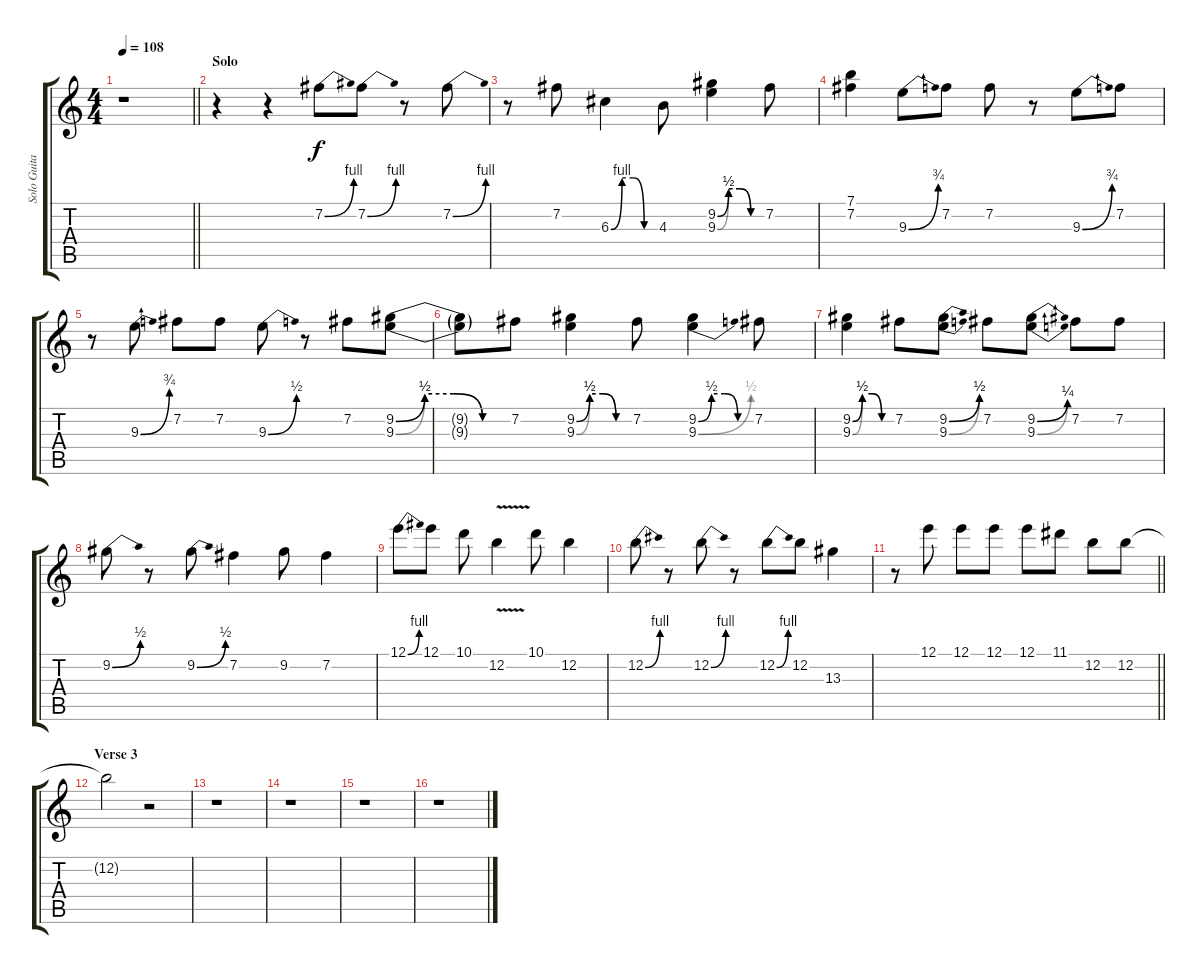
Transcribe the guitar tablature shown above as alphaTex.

\track ("Solo Guitar" "Solo Guita") {instrument overdrivenguitar}
\staff {score tabs}
\tuning (E4 B3 G3 D3 A2 E2) {hide}
\ts (4 4)
\tempo 108
\clef g2
\barLineRight lightlight
\ks c
r.1{dy f} |
\section ("" "Solo")
r.4 r.4 7.2{be (bend 0 0 60 4)}.8 7.2{be (bend 0 0 60 4)}.8 r.8 7.2{be (bend 0 0 60 4)}.8 |
r.8 7.2.8 6.3{be (custom 0 0 15 4 30 4 45 0 60 0)}.4 4.3.8 (9.2{be (custom 0 0 15 2 30 2 45 0 60 0)} 9.3{be (custom 0 0 15 2 30 2 45 0 60 0)}).4 7.2.8 |
(7.1 7.2).4 9.3{be (bend 0 0 60 3)}.8 7.2.8 7.2.8 r.8 9.3{be (bend 0 0 60 3)}.8 7.2.8 |
r.8 9.3{be (bend 0 0 60 3)}.8 7.2.8 7.2.8 9.3{be (bend 0 0 60 2)}.8 r.8 7.2.8 (9.2{be (custom 0 0 15 2 30 2 45 0 60 0)} 9.3{be (custom 0 0 15 2 30 2 45 0 60 0)}).8 |
(9.2{t} 9.3{t}).8 7.2.8 (9.2{be (custom 0 0 15 2 30 2 45 0 60 0)} 9.3{be (custom 0 0 15 2 30 2 45 0 60 0)}).4 7.2.8 (9.2{be (custom 0 0 15 2 30 2 45 0 60 0)} 9.3{be (bend 0 0 60 2)}).4 7.2.8 |
(9.2{be (custom 0 0 15 2 30 2 45 0 60 0)} 9.3{be (custom 0 0 15 2 30 2 45 0 60 0)}).4 7.2.8 (9.2{be (bend 0 0 60 2)} 9.3{be (bend 0 0 60 2)}).8 7.2.8 (9.2{be (bend 0 0 60 1)} 9.3{be (bend 0 0 60 1)}).8 7.2.8 7.2.8 |
9.2{be (bend 0 0 60 2)}.8 r.8 9.2{be (bend 0 0 60 2)}.8 7.2.4 9.2.8 7.2.4 |
12.1{be (bend 0 0 60 4)}.8 12.1.8 10.1.8 12.2{v}.4 10.1.8 12.2.4 |
12.2{be (bend 0 0 60 4)}.8 r.8 12.2{be (bend 0 0 60 4)}.8 r.8 12.2{be (bend 0 0 60 4)}.8 12.2.8 13.3.4 |
\barLineRight lightlight
r.8 12.1.8 12.1.8 12.1.8 12.1.8 11.1.8 12.2.8 12.2.8 |
\section ("" "Verse 3")
12.2{t}.2 r.2 |
r.1 |
r.1 |
r.1 |
r.1
